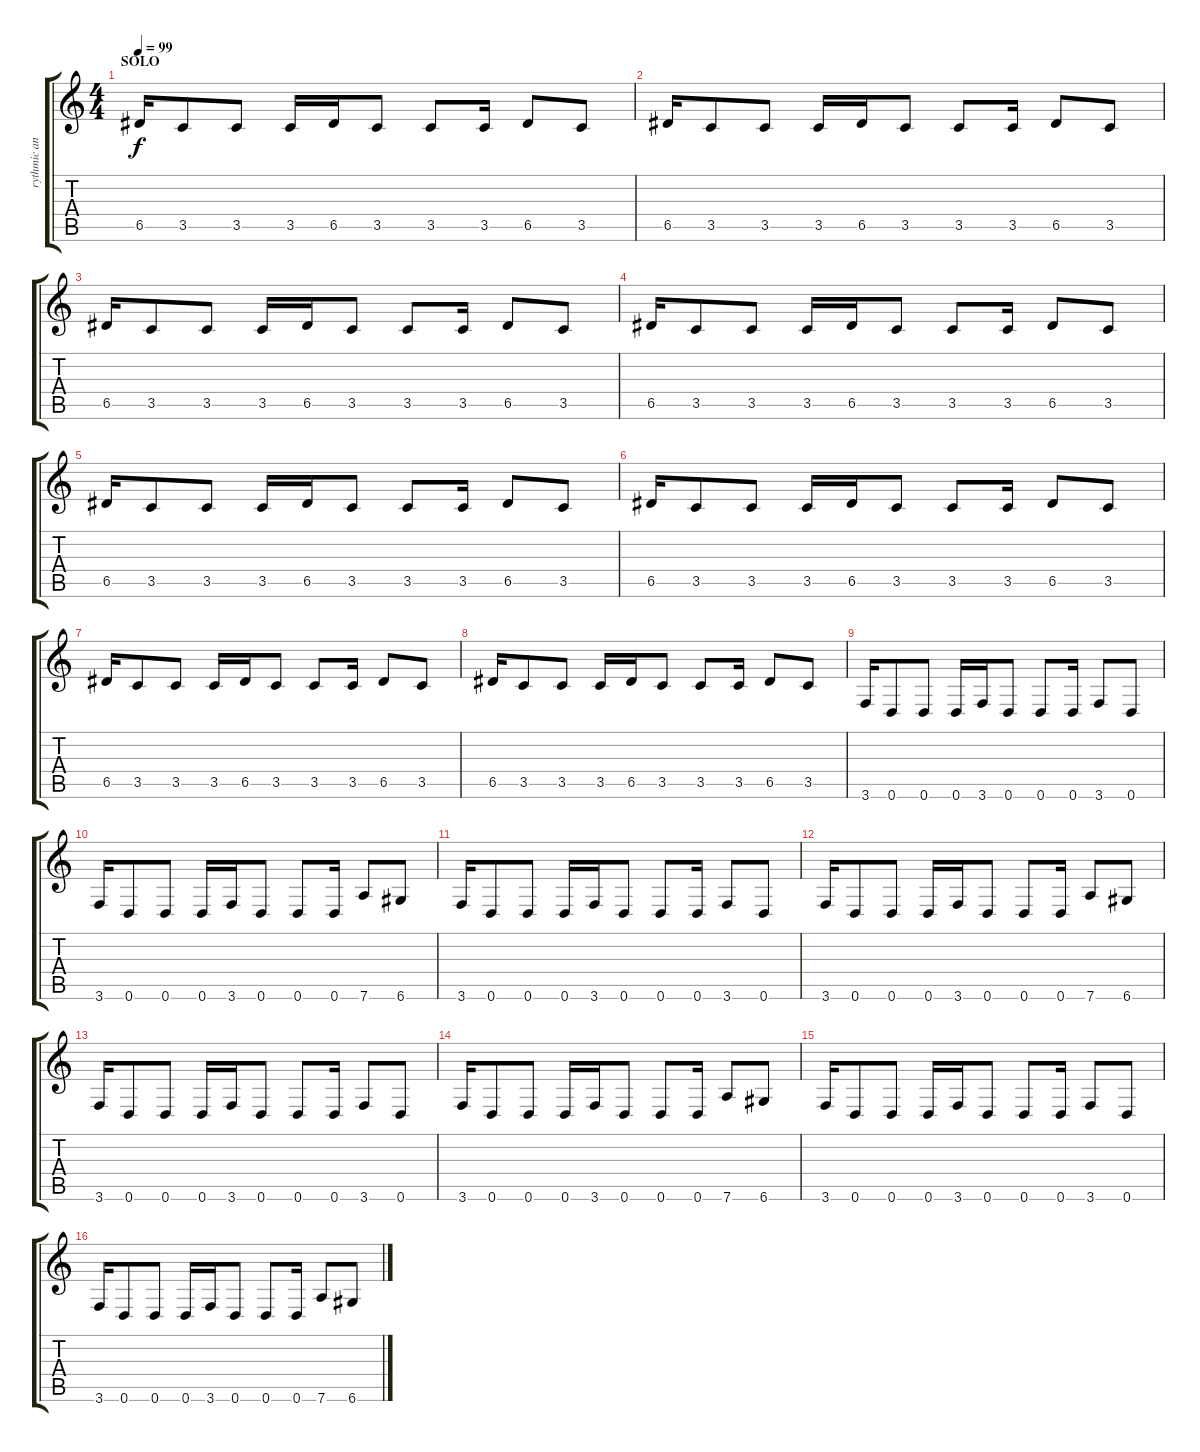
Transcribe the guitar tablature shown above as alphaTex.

\track ("rythmic and echo left" "rythmic an") {instrument electricguitarmuted}
\staff {score tabs}
\tuning (E4 B3 G3 D3 A2 D2) {hide}
\ts (4 4)
\section ("" "SOLO")
\tempo 99
\clef g2
\ks c
6.5.16{dy f} 3.5.8 3.5.8 3.5.16 6.5.16 3.5.8 3.5.8 3.5.16 6.5.8 3.5.8 |
6.5.16 3.5.8 3.5.8 3.5.16 6.5.16 3.5.8 3.5.8 3.5.16 6.5.8 3.5.8 |
6.5.16 3.5.8 3.5.8 3.5.16 6.5.16 3.5.8 3.5.8 3.5.16 6.5.8 3.5.8 |
6.5.16 3.5.8 3.5.8 3.5.16 6.5.16 3.5.8 3.5.8 3.5.16 6.5.8 3.5.8 |
6.5.16 3.5.8 3.5.8 3.5.16 6.5.16 3.5.8 3.5.8 3.5.16 6.5.8 3.5.8 |
6.5.16 3.5.8 3.5.8 3.5.16 6.5.16 3.5.8 3.5.8 3.5.16 6.5.8 3.5.8 |
6.5.16 3.5.8 3.5.8 3.5.16 6.5.16 3.5.8 3.5.8 3.5.16 6.5.8 3.5.8 |
6.5.16 3.5.8 3.5.8 3.5.16 6.5.16 3.5.8 3.5.8 3.5.16 6.5.8 3.5.8 |
3.6.16 0.6.8 0.6.8 0.6.16 3.6.16 0.6.8 0.6.8 0.6.16 3.6.8 0.6.8 |
3.6.16 0.6.8 0.6.8 0.6.16 3.6.16 0.6.8 0.6.8 0.6.16 7.6.8 6.6.8 |
3.6.16 0.6.8 0.6.8 0.6.16 3.6.16 0.6.8 0.6.8 0.6.16 3.6.8 0.6.8 |
3.6.16 0.6.8 0.6.8 0.6.16 3.6.16 0.6.8 0.6.8 0.6.16 7.6.8 6.6.8 |
3.6.16 0.6.8 0.6.8 0.6.16 3.6.16 0.6.8 0.6.8 0.6.16 3.6.8 0.6.8 |
3.6.16 0.6.8 0.6.8 0.6.16 3.6.16 0.6.8 0.6.8 0.6.16 7.6.8 6.6.8 |
3.6.16 0.6.8 0.6.8 0.6.16 3.6.16 0.6.8 0.6.8 0.6.16 3.6.8 0.6.8 |
3.6.16 0.6.8 0.6.8 0.6.16 3.6.16 0.6.8 0.6.8 0.6.16 7.6.8 6.6.8
